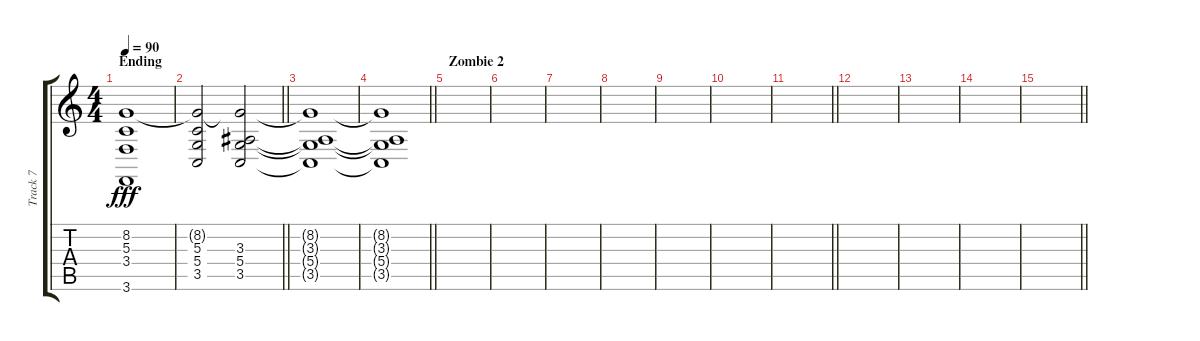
\track ("Track 7" "Track 7") {instrument tremolostrings}
\staff {score tabs}
\tuning (E4 B3 G3 D3 A2 D2) {hide}
\ts (4 4)
\section ("" "Ending")
\tempo 90
\clef g2
\ks c
(8.2 5.3 3.4 3.6).1{dy fff} |
\barLineRight lightlight
(8.2{t} 5.3 5.4 3.5).2 (8.2{t} 3.3 5.4 3.5).2 |
(8.2{t} 3.3{t} 5.4{t} 3.5{t}).1 |
\barLineRight lightlight
(8.2{t} 3.3{t} 5.4{t} 3.5{t}).1 |
\section ("" "Zombie 2")
|
|
|
|
|
|
\barLineRight lightlight
|
|
|
|
\barLineRight lightlight
